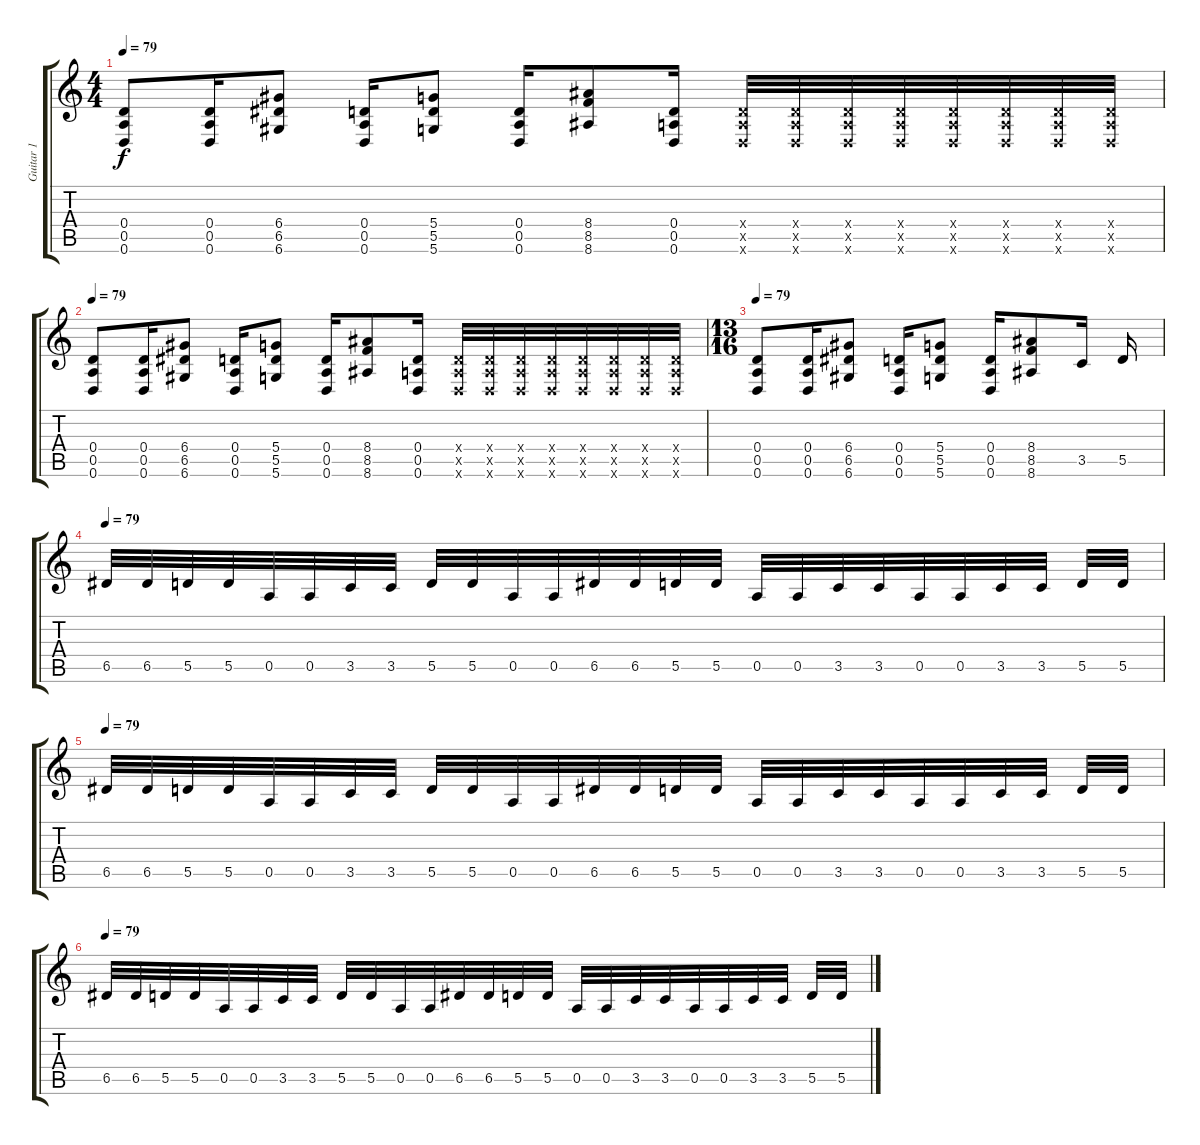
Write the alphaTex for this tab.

\track ("Guitar 1" "Guitar 1") {instrument distortionguitar}
\staff {score tabs}
\tuning (E4 B3 G3 D3 A2 D2) {hide}
\ts (4 4)
\tempo 79
\clef g2
\ks c
(0.4 0.5 0.6).8{dy f volume 13 instrument distortionguitar} (0.4 0.5 0.6).16 (6.4 6.5 6.6).8 (0.4 0.5 0.6).16 (5.4 5.5 5.6).8 (0.4 0.5 0.6).16 (8.4 8.5 8.6).8 (0.4 0.5 0.6).16 (0.4{x} 0.5{x} 0.6{x}).32 (0.4{x} 0.5{x} 0.6{x}).32 (0.4{x} 0.5{x} 0.6{x}).32 (0.4{x} 0.5{x} 0.6{x}).32 (0.4{x} 0.5{x} 0.6{x}).32 (0.4{x} 0.5{x} 0.6{x}).32 (0.4{x} 0.5{x} 0.6{x}).32 (0.4{x} 0.5{x} 0.6{x}).32 |
\tempo 79
(0.4 0.5 0.6).8{volume 13 instrument distortionguitar} (0.4 0.5 0.6).16 (6.4 6.5 6.6).8 (0.4 0.5 0.6).16 (5.4 5.5 5.6).8 (0.4 0.5 0.6).16 (8.4 8.5 8.6).8 (0.4 0.5 0.6).16 (0.4{x} 0.5{x} 0.6{x}).32 (0.4{x} 0.5{x} 0.6{x}).32 (0.4{x} 0.5{x} 0.6{x}).32 (0.4{x} 0.5{x} 0.6{x}).32 (0.4{x} 0.5{x} 0.6{x}).32 (0.4{x} 0.5{x} 0.6{x}).32 (0.4{x} 0.5{x} 0.6{x}).32 (0.4{x} 0.5{x} 0.6{x}).32 |
\ts (13 16)
\tempo 79
(0.4 0.5 0.6).8{volume 13 instrument distortionguitar} (0.4 0.5 0.6).16 (6.4 6.5 6.6).8 (0.4 0.5 0.6).16 (5.4 5.5 5.6).8 (0.4 0.5 0.6).16 (8.4 8.5 8.6).8 3.5.16 5.5.16 |
\tempo 79
6.5.32{volume 9 instrument overdrivenguitar} 6.5.32 5.5.32 5.5.32 0.5.32 0.5.32 3.5.32 3.5.32 5.5.32 5.5.32 0.5.32 0.5.32 6.5.32 6.5.32 5.5.32 5.5.32 0.5.32 0.5.32 3.5.32 3.5.32 0.5.32 0.5.32 3.5.32 3.5.32 5.5.32 5.5.32 |
\tempo 79
6.5.32{volume 9 instrument overdrivenguitar} 6.5.32 5.5.32 5.5.32 0.5.32 0.5.32 3.5.32 3.5.32 5.5.32 5.5.32 0.5.32 0.5.32 6.5.32 6.5.32 5.5.32 5.5.32 0.5.32 0.5.32 3.5.32 3.5.32 0.5.32 0.5.32 3.5.32 3.5.32 5.5.32 5.5.32 |
\tempo 79
6.5.32{volume 9 instrument overdrivenguitar} 6.5.32 5.5.32 5.5.32 0.5.32 0.5.32 3.5.32 3.5.32 5.5.32 5.5.32 0.5.32 0.5.32 6.5.32 6.5.32 5.5.32 5.5.32 0.5.32 0.5.32 3.5.32 3.5.32 0.5.32 0.5.32 3.5.32 3.5.32 5.5.32 5.5.32
